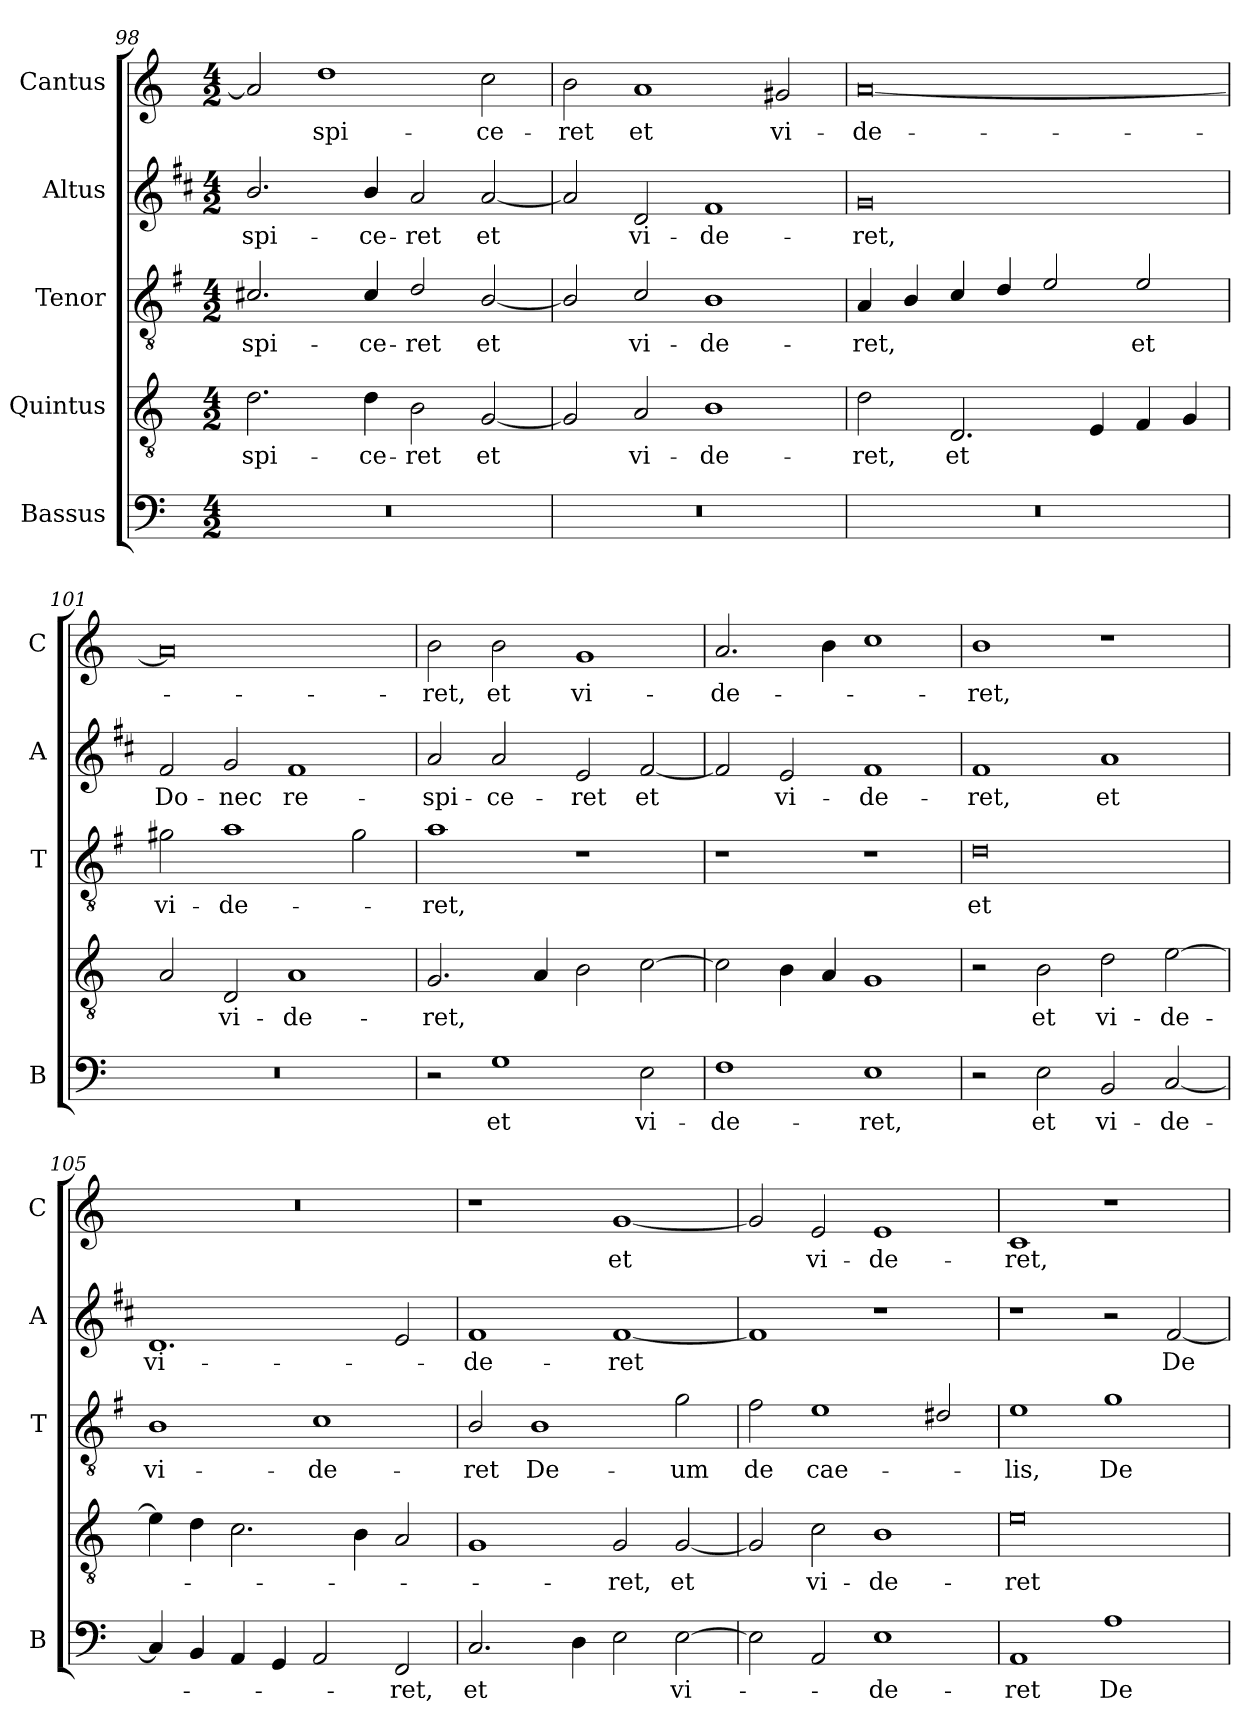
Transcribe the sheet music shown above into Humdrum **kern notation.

**kern	**text	**kern	**text	**kern	**text	**kern	**text	**kern	**text
*part5	*part5	*part4	*part4	*part3	*part3	*part2	*part2	*part1	*part1
*staff5	*staff5	*staff4	*staff4	*staff3	*staff3	*staff2	*staff2	*staff1	*staff1
*I"Bassus	*	*I"Quintus	*	*I"Tenor	*	*I"Altus	*	*I"Cantus	*
*I'B	*	*	*	*I'T	*	*I'A	*	*I'C	*
*clefF4	*	*clefGv2	*	*clefGv2	*	*clefG2	*	*clefG2	*
*	*	*	*	*ITrd4c7	*	*ITrd1c2	*	*	*
*k[]	*	*k[]	*	*k[]	*	*k[]	*	*k[]	*
*C:	*	*C:	*	*C:	*	*C:	*	*C:	*
*M4/2	*	*M4/2	*	*M4/2	*	*M4/2	*	*M4/2	*
=98	=98	=98	=98	=98	=98	=98	=98	=98	=98
!	!	!	!LO:LY:b	!	!LO:LY:b	!	!LO:LY:b	!	!
0r	.	2.d\	-spi-	2.F#X/	-spi-	2.a/	-spi-	2a/]	.
!	!	!	!	!	!	!	!	!	!LO:LY:b
.	.	.	.	.	.	.	.	1dd	-spi-
!	!	!	!LO:LY:b	!	!LO:LY:b	!	!LO:LY:b	!	!
.	.	4d\	-ce-	4F#/	-ce-	4a/	-ce-	.	.
!	!	!	!LO:LY:b	!	!LO:LY:b	!	!LO:LY:b	!	!
.	.	2B\	-ret	2G/	-ret	2g/	-ret	.	.
!	!	!	!LO:LY:b	!	!LO:LY:b	!	!LO:LY:b	!	!LO:LY:b
.	.	[2G/	et	[2E/	et	[2g/	et	2cc\	-ce-
=99	=99	=99	=99	=99	=99	=99	=99	=99	=99
!	!	!	!	!	!	!	!	!	!LO:LY:b
0r	.	2G/]	.	2E/]	.	2g/]	.	2b\	-ret
!	!	!	!LO:LY:b	!	!LO:LY:b	!	!LO:LY:b	!	!LO:LY:b
.	.	2A/	vi-	2F/	vi-	2c/	vi-	1a	et
!	!	!	!LO:LY:b	!	!LO:LY:b	!	!LO:LY:b	!	!
.	.	1B	-de-	1E	-de-	1e	-de-	.	.
!	!	!	!	!	!	!	!	!	!LO:LY:b
.	.	.	.	.	.	.	.	2g#X/	vi-
=100	=100	=100	=100	=100	=100	=100	=100	=100	=100
!	!	!	!LO:LY:b	!	!LO:LY:b	!	!LO:LY:b	!	!LO:LY:b
0r	.	2d\	-ret,	4D/	-ret,	0f	-ret,	[0a	-de-
.	.	.	.	4E/	.	.	.	.	.
!	!	!	!LO:LY:b	!	!	!	!	!	!
.	.	2.D/	et	4F/	.	.	.	.	.
.	.	.	.	4G/	.	.	.	.	.
.	.	.	.	2A/	.	.	.	.	.
.	.	4E/	.	.	.	.	.	.	.
!	!	!	!	!	!LO:LY:b	!	!	!	!
.	.	4F/	.	2A/	et	.	.	.	.
.	.	4G/	.	.	.	.	.	.	.
=101	=101	=101	=101	=101	=101	=101	=101	=101	=101
!	!	!	!	!	!LO:LY:b	!	!LO:LY:b	!	!
0r	.	2A/	.	2c#X\	vi-	2e/	Do-	0a]	.
!	!	!	!LO:LY:b	!	!LO:LY:b	!	!LO:LY:b	!	!
.	.	2D/	vi-	1d	-de-	2f/	-nec	.	.
!	!	!	!LO:LY:b	!	!	!	!LO:LY:b	!	!
.	.	1A	-de-	.	.	1e	re-	.	.
.	.	.	.	2c#\	.	.	.	.	.
=102	=102	=102	=102	=102	=102	=102	=102	=102	=102
!	!	!	!LO:LY:b	!	!LO:LY:b	!	!LO:LY:b	!	!LO:LY:b
2r	.	2.G/	-ret,	1d	-ret,	2g/	-spi-	2b\	-ret,
!	!LO:LY:b	!	!	!	!	!	!LO:LY:b	!	!LO:LY:b
1G	et	.	.	.	.	2g/	-ce-	2b\	et
.	.	4A/	.	.	.	.	.	.	.
!	!	!	!	!	!	!	!LO:LY:b	!	!LO:LY:b
.	.	2B\	.	1r	.	2d/	-ret	1g	vi-
!	!LO:LY:b	!	!	!	!	!	!LO:LY:b	!	!
2E\	vi-	[2c\	.	.	.	[2e/	et	.	.
!!LO:LB:g=z
=103	=103	=103	=103	=103	=103	=103	=103	=103	=103
!	!LO:LY:b	!	!	!	!	!	!	!	!LO:LY:b
1F	-de-	2c\]	.	1r	.	2e/]	.	2.a/	-de-
!	!	!	!	!	!	!	!LO:LY:b	!	!
.	.	4B\	.	.	.	2d/	vi-	.	.
.	.	4A/	.	.	.	.	.	4b\	.
!	!LO:LY:b	!	!	!	!	!	!LO:LY:b	!	!
1E	-ret,	1G	.	1r	.	1e	-de-	1cc	.
=104	=104	=104	=104	=104	=104	=104	=104	=104	=104
!	!	!	!	!	!LO:LY:b	!	!LO:LY:b	!	!LO:LY:b
2r	.	2r	.	0G	et	1e	-ret,	1b	-ret,
!	!LO:LY:b	!	!LO:LY:b	!	!	!	!	!	!
2E\	et	2B\	et	.	.	.	.	.	.
!	!LO:LY:b	!	!LO:LY:b	!	!	!	!LO:LY:b	!	!
2BB/	vi-	2d\	vi-	.	.	1g	et	1r	.
!	!LO:LY:b	!	!LO:LY:b	!	!	!	!	!	!
[2C/	-de-	[2e\	-de-	.	.	.	.	.	.
=105	=105	=105	=105	=105	=105	=105	=105	=105	=105
!	!	!	!	!	!LO:LY:b	!	!LO:LY:b	!	!
4C/]	.	4e\]	.	1E	vi-	1.c	vi-	0r	.
4BB/	.	4d\	.	.	.	.	.	.	.
4AA/	.	2.c\	.	.	.	.	.	.	.
4GG/	.	.	.	.	.	.	.	.	.
!	!	!	!	!	!LO:LY:b	!	!	!	!
2AA/	.	.	.	1F	-de-	.	.	.	.
.	.	4B\	.	.	.	.	.	.	.
!	!LO:LY:b	!	!	!	!	!	!	!	!
2FF/	-ret,	2A/	.	.	.	2d/	.	.	.
=106	=106	=106	=106	=106	=106	=106	=106	=106	=106
!	!LO:LY:b	!	!	!	!LO:LY:b	!	!LO:LY:b	!	!
2.C/	et	1G	.	2E/	-ret	1e	-de-	1r	.
!	!	!	!	!	!LO:LY:b	!	!	!	!
.	.	.	.	1E	De-	.	.	.	.
4D\	.	.	.	.	.	.	.	.	.
!	!	!	!LO:LY:b	!	!	!	!LO:LY:b	!	!LO:LY:b
2E\	.	2G/	-ret,	.	.	[1e	-ret	[1g	et
!	!LO:LY:b	!	!LO:LY:b	!	!LO:LY:b	!	!	!	!
[2E\	vi-	[2G/	et	2c\	-um	.	.	.	.
=107	=107	=107	=107	=107	=107	=107	=107	=107	=107
!	!	!	!	!	!LO:LY:b	!	!	!	!
2E\]	.	2G/]	.	2B\	de	1e]	.	2g/]	.
!	!	!	!LO:LY:b	!	!LO:LY:b	!	!	!	!LO:LY:b
2AA/	.	2c\	vi-	1A	cae-	.	.	2e/	vi-
!	!LO:LY:b	!	!LO:LY:b	!	!	!	!	!	!LO:LY:b
1E	-de-	1B	-de-	.	.	1r	.	1e	-de-
.	.	.	.	2G#X/	.	.	.	.	.
=108	=108	=108	=108	=108	=108	=108	=108	=108	=108
!	!LO:LY:b	!	!LO:LY:b	!	!LO:LY:b	!	!	!	!LO:LY:b
1AA	-ret	0e	-ret	1A	-lis,	1r	.	1c	-ret,
!	!LO:LY:b	!	!	!	!LO:LY:b	!	!	!	!
1A	De-	.	.	1c	De-	2r	.	1r	.
!	!	!	!	!	!	!	!LO:LY:b	!	!
.	.	.	.	.	.	[2e/	De-	.	.
=	=	=	=	=	=	=	=	=	=
*-	*-	*-	*-	*-	*-	*-	*-	*-	*-
